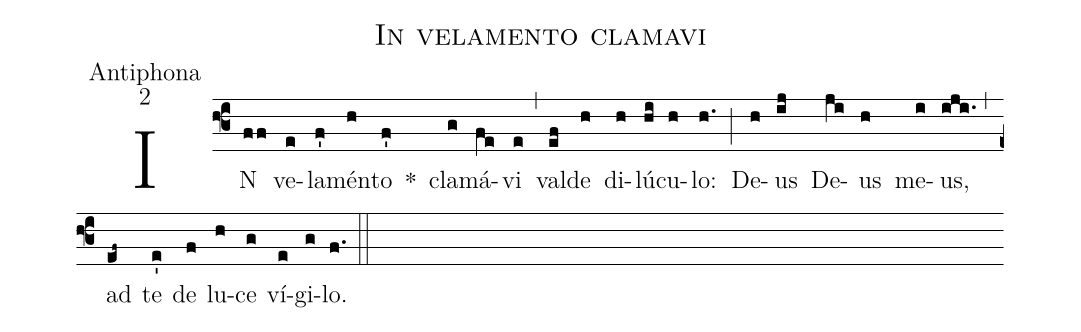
name:In velamento clamavi;
office-part:Antiphona;
mode:2;
%%
(f3) IN(ff) ve(e)la(f')mén(h)to(f') *() cla(g)má(fe)vi(e) (,) val(ef)de(h) di(h)lú(hi)cu(h)lo:(h.) (;) De(h)us(ij) De(ji)us(h) me(i)us,(iji.) (,) ad(ef~) te(e') de(f) lu(h)ce(g) ví(e)gi(g)lo.(f.) (::)
